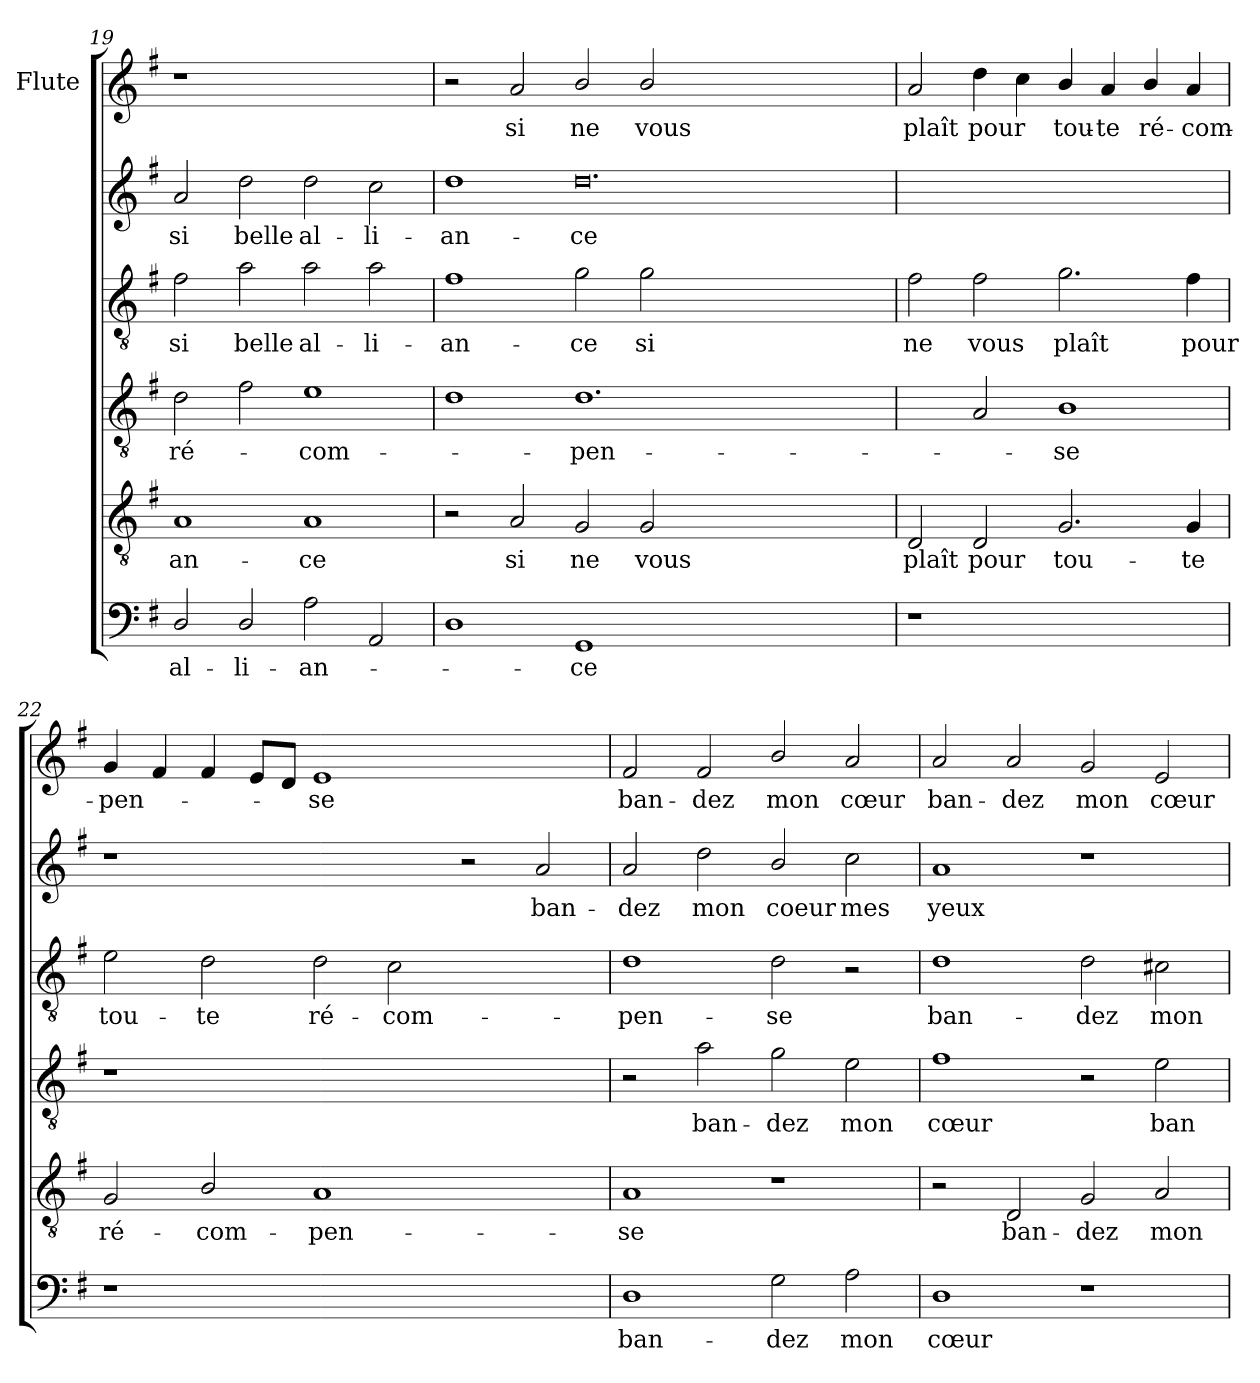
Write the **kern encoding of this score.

**kern	**text	**kern	**text	**kern	**text	**kern	**text	**kern	**text	**kern	**text
*part6	*part6	*part5	*part5	*part4	*part4	*part3	*part3	*part2	*part2	*part1	*part1
*staff6	*staff6	*staff5	*staff5	*staff4	*staff4	*staff3	*staff3	*staff2	*staff2	*staff1	*staff1
*	*	*	*	*	*	*	*	*	*	*I"Flute	*
*clefF4	*	*clefGv2	*	*clefGv2	*	*clefGv2	*	*clefG2	*	*clefG2	*
*ITrd1c2	*	*ITrd1c2	*	*ITrd1c2	*	*ITrd1c2	*	*ITrd1c2	*	*ITrd1c2	*
*k[b-]	*	*k[b-]	*	*k[b-]	*	*k[b-]	*	*k[b-]	*	*k[b-]	*
*F:	*	*F:	*	*F:	*	*F:	*	*F:	*	*F:	*
=19	=19	=19	=19	=19	=19	=19	=19	=19	=19	=19	=19
!	!LO:LY:b	!	!LO:LY:b	!	!LO:LY:b	!	!LO:LY:b	!	!LO:LY:b	!	!
2C/	al-	1G	-an-	2c\	ré-	2e\	si	2g/	si	1r	.
!	!LO:LY:b	!	!	!	!	!	!LO:LY:b	!	!LO:LY:b	!	!
2C/	-li-	.	.	2e\	.	2g\	belle	2cc\	belle	.	.
!	!LO:LY:b	!	!LO:LY:b	!	!LO:LY:b	!	!LO:LY:b	!	!LO:LY:b	!	!
2G\	-an-	1G	-ce	1d	-com-	2g\	al-	2cc\	al-	1ryy	.
!	!	!	!	!	!	!	!LO:LY:b	!	!LO:LY:b	!	!
2GG/	.	.	.	.	.	2g\	-li-	2b-\	-li-	.	.
=20	=20	=20	=20	=20	=20	=20	=20	=20	=20	=20	=20
!	!	!	!	!	!	!	!LO:LY:b	!	!LO:LY:b	!	!
1C	.	2r	.	1c	.	1e	-an-	1cc	-an-	2r	.
!	!	!	!LO:LY:b	!	!	!	!	!	!	!	!LO:LY:b
.	.	2G/	si	.	.	.	.	.	.	2g/	si
!	!LO:LY:b	!	!LO:LY:b	!	!LO:LY:b	!	!LO:LY:b	!	!LO:LY:b	!	!LO:LY:b
1FF	-ce	2F/	ne	1.c	-pen-	2f\	-ce	0.cc	-ce	2a/	ne
!	!	!	!LO:LY:b	!	!	!	!LO:LY:b	!	!	!	!LO:LY:b
.	.	2F/	vous	.	.	2f\	si	.	.	2a/	vous
0ryy	.	0ryy	.	.	.	0ryy	.	.	.	0ryy	.
.	.	.	.	1.ryy	.	.	.	.	.	.	.
!!LO:LB:g=z
=21	=21	=21	=21	=21	=21	=21	=21	=21	=21	=21	=21
!	!	!	!LO:LY:b	!	!	!	!LO:LY:b	!	!	!	!LO:LY:b
1r	.	2C/	plaît	2c\yy	.	2e\	ne	[1ccyy	.	2g/	plaît
!	!	!	!LO:LY:b	!	!	!	!LO:LY:b	!	!	!	!LO:LY:b
.	.	2C/	pour	2G/	.	2e\	vous	.	.	4cc\	pour
.	.	.	.	.	.	.	.	.	.	4b-\	.
!	!	!	!LO:LY:b	!	!LO:LY:b	!	!LO:LY:b	!	!	!	!LO:LY:b
1ryy	.	2.F/	tou-	1A	-se	2.f\	plaît	1ryy	.	4a/	tou-
!	!	!	!	!	!	!	!	!	!	!	!LO:LY:b
.	.	.	.	.	.	.	.	.	.	4g/	-te
!	!	!	!	!	!	!	!	!	!	!	!LO:LY:b
.	.	.	.	.	.	.	.	.	.	4a/	ré-
!	!	!	!LO:LY:b	!	!	!	!LO:LY:b	!	!	!	!LO:LY:b
.	.	4F/	-te	.	.	4e\	pour	.	.	4g/	-com-
=22	=22	=22	=22	=22	=22	=22	=22	=22	=22	=22	=22
!	!	!	!LO:LY:b	!	!	!	!LO:LY:b	!	!	!	!LO:LY:b
1r	.	2F/	ré-	1r	.	2d\	tou-	1r	.	4f/	-pen-
.	.	.	.	.	.	.	.	.	.	4e/	.
!	!	!	!LO:LY:b	!	!	!	!LO:LY:b	!	!	!	!
.	.	2A/	-com-	.	.	2c\	-te	.	.	4e/	.
.	.	.	.	.	.	.	.	.	.	8d/L	.
.	.	.	.	.	.	.	.	.	.	8c/J	.
!	!	!	!LO:LY:b	!	!	!	!LO:LY:b	!	!	!	!LO:LY:b
0ryy	.	1G	-pen-	0ryy	.	2c\	ré-	1ccyy]	.	1d	-se
!	!	!	!	!	!	!	!LO:LY:b	!	!	!	!
.	.	.	.	.	.	2B-\	-com-	.	.	.	.
.	.	1ryy	.	.	.	1ryy	.	2r	.	1ryy	.
!	!	!	!	!	!	!	!	!	!LO:LY:b	!	!
.	.	.	.	.	.	.	.	2g/	ban-	.	.
=23	=23	=23	=23	=23	=23	=23	=23	=23	=23	=23	=23
!	!LO:LY:b	!	!LO:LY:b	!	!	!	!LO:LY:b	!	!LO:LY:b	!	!LO:LY:b
1C	ban-	1G	-se	2r	.	1c	-pen-	2g/	-dez	2e/	ban-
!	!	!	!	!	!LO:LY:b	!	!	!	!LO:LY:b	!	!LO:LY:b
.	.	.	.	2g\	ban-	.	.	2cc\	mon	2e/	-dez
!	!LO:LY:b	!	!	!	!LO:LY:b	!	!LO:LY:b	!	!LO:LY:b	!	!LO:LY:b
2F\	-dez	1r	.	2f\	-dez	2c\	-se	2a/	coeur	2a/	mon
!	!LO:LY:b	!	!	!	!LO:LY:b	!	!	!	!LO:LY:b	!	!LO:LY:b
2G\	mon	.	.	2d\	mon	2r	.	2b-\	mes	2g/	cœur
=24	=24	=24	=24	=24	=24	=24	=24	=24	=24	=24	=24
!	!LO:LY:b	!	!	!	!LO:LY:b	!	!LO:LY:b	!	!LO:LY:b	!	!LO:LY:b
1C	cœur	2r	.	1e	cœur	1c	ban-	1g	yeux	2g/	ban-
!	!	!	!LO:LY:b	!	!	!	!	!	!	!	!LO:LY:b
.	.	2C/	ban-	.	.	.	.	.	.	2g/	-dez
!	!	!	!LO:LY:b	!	!	!	!LO:LY:b	!	!	!	!LO:LY:b
1r	.	2F/	-dez	2r	.	2c\	-dez	1r	.	2f/	mon
!	!	!	!LO:LY:b	!	!LO:LY:b	!	!LO:LY:b	!	!	!	!LO:LY:b
.	.	2G/	mon	2d\	ban-	2Bn\	mon	.	.	2d/	cœur
=	=	=	=	=	=	=	=	=	=	=	=
*-	*-	*-	*-	*-	*-	*-	*-	*-	*-	*-	*-
